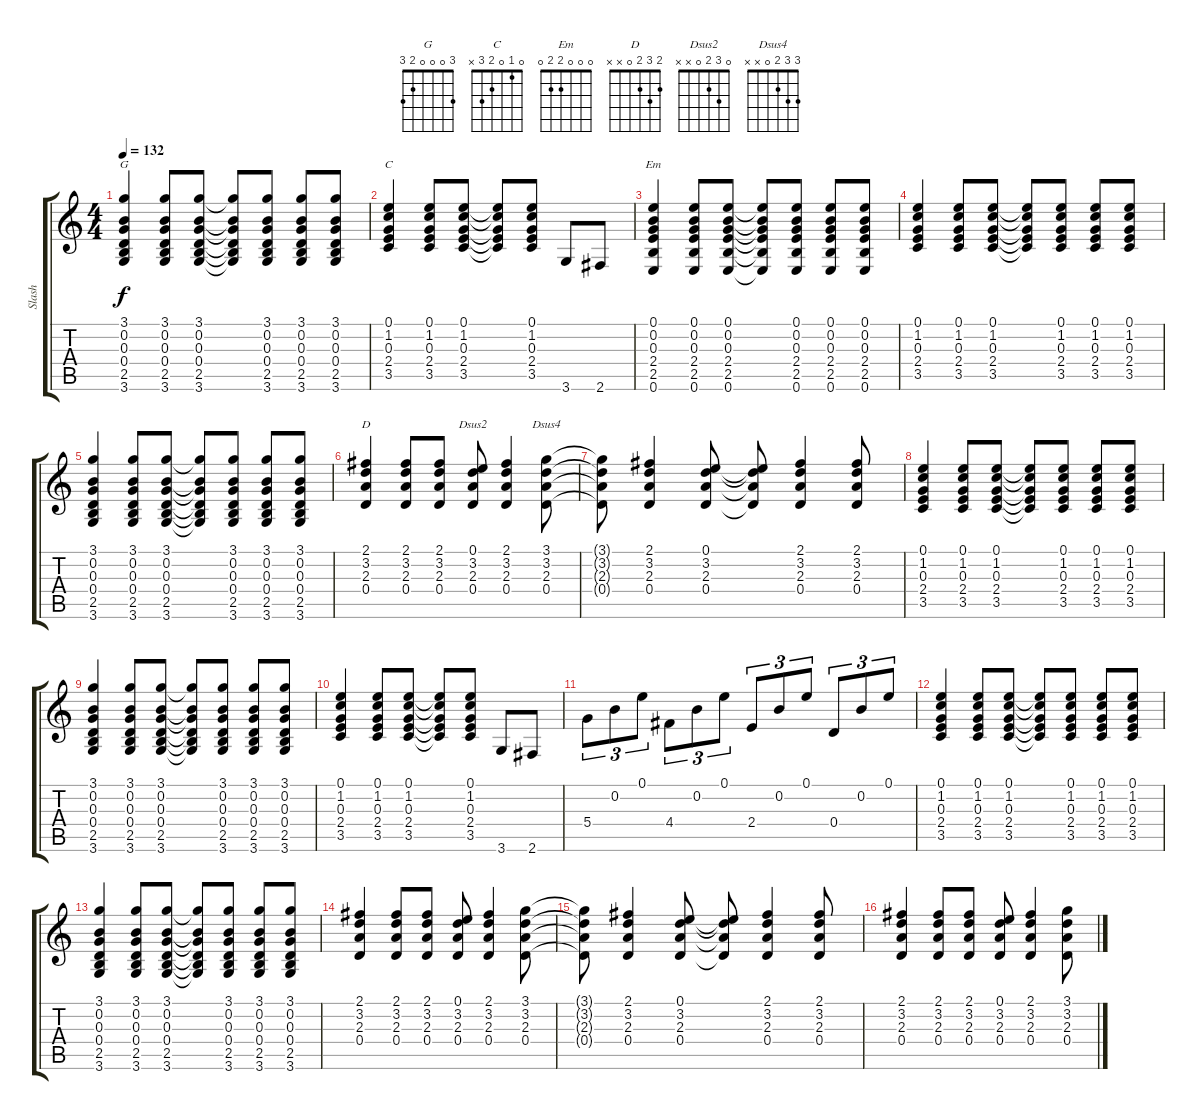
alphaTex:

\track ("Slash" "Slash") {instrument electricguitarjazz}
\staff {score tabs}
\tuning (E4 B3 G3 D3 A2 E2) {hide}
\chord ("G" 3 0 0 0 2 3)
\chord ("C" 0 1 0 2 3 x)
\chord ("Em" 0 0 0 2 2 0)
\chord ("D" 2 3 2 0 x x)
\chord ("Dsus2" 0 3 2 0 x x)
\chord ("Dsus4" 3 3 2 0 x x)
\ts (4 4)
\tempo 132
\clef g2
\ks c
(3.1 0.2 0.3 0.4 2.5 3.6).4{ch "G" dy f} (3.1 0.2 0.3 0.4 2.5 3.6).8 (3.1 0.2 0.3 0.4 2.5 3.6).8 (3.1{t} 0.2{t} 0.3{t} 0.4{t} 2.5{t} 3.6{t}).8 (3.1 0.2 0.3 0.4 2.5 3.6).8 (3.1 0.2 0.3 0.4 2.5 3.6).8 (3.1 0.2 0.3 0.4 2.5 3.6).8 |
(0.1 1.2 0.3 2.4 3.5).4{ch "C"} (0.1 1.2 0.3 2.4 3.5).8 (0.1 1.2 0.3 2.4 3.5).8 (0.1{t} 1.2{t} 0.3{t} 2.4{t} 3.5{t}).8 (0.1 1.2 0.3 2.4 3.5).8 3.6.8 2.6.8 |
(0.1 0.2 0.3 2.4 2.5 0.6).4{ch "Em"} (0.1 0.2 0.3 2.4 2.5 0.6).8 (0.1 0.2 0.3 2.4 2.5 0.6).8 (0.1{t} 0.2{t} 0.3{t} 2.4{t} 2.5{t} 0.6{t}).8 (0.1 0.2 0.3 2.4 2.5 0.6).8 (0.1 0.2 0.3 2.4 2.5 0.6).8 (0.1 0.2 0.3 2.4 2.5 0.6).8 |
(0.1 1.2 0.3 2.4 3.5).4 (0.1 1.2 0.3 2.4 3.5).8 (0.1 1.2 0.3 2.4 3.5).8 (0.1{t} 1.2{t} 0.3{t} 2.4{t} 3.5{t}).8 (0.1 1.2 0.3 2.4 3.5).8 (0.1 1.2 0.3 2.4 3.5).8 (0.1 1.2 0.3 2.4 3.5).8 |
(3.1 0.2 0.3 0.4 2.5 3.6).4 (3.1 0.2 0.3 0.4 2.5 3.6).8 (3.1 0.2 0.3 0.4 2.5 3.6).8 (3.1{t} 0.2{t} 0.3{t} 0.4{t} 2.5{t} 3.6{t}).8 (3.1 0.2 0.3 0.4 2.5 3.6).8 (3.1 0.2 0.3 0.4 2.5 3.6).8 (3.1 0.2 0.3 0.4 2.5 3.6).8 |
(2.1 3.2 2.3 0.4).4{ch "D"} (2.1 3.2 2.3 0.4).8 (2.1 3.2 2.3 0.4).8 (0.1 3.2 2.3 0.4).8{ch "Dsus2"} (2.1 3.2 2.3 0.4).4 (3.1 3.2 2.3 0.4).8{ch "Dsus4"} |
(3.1{t} 3.2{t} 2.3{t} 0.4{t}).8 (2.1 3.2 2.3 0.4).4 (0.1 3.2 2.3 0.4).8 (0.1{t} 3.2{t} 2.3{t} 0.4{t}).8 (2.1 3.2 2.3 0.4).4 (2.1 3.2 2.3 0.4).8 |
(0.1 1.2 0.3 2.4 3.5).4 (0.1 1.2 0.3 2.4 3.5).8 (0.1 1.2 0.3 2.4 3.5).8 (0.1{t} 1.2{t} 0.3{t} 2.4{t} 3.5{t}).8 (0.1 1.2 0.3 2.4 3.5).8 (0.1 1.2 0.3 2.4 3.5).8 (0.1 1.2 0.3 2.4 3.5).8 |
(3.1 0.2 0.3 0.4 2.5 3.6).4 (3.1 0.2 0.3 0.4 2.5 3.6).8 (3.1 0.2 0.3 0.4 2.5 3.6).8 (3.1{t} 0.2{t} 0.3{t} 0.4{t} 2.5{t} 3.6{t}).8 (3.1 0.2 0.3 0.4 2.5 3.6).8 (3.1 0.2 0.3 0.4 2.5 3.6).8 (3.1 0.2 0.3 0.4 2.5 3.6).8 |
(0.1 1.2 0.3 2.4 3.5).4 (0.1 1.2 0.3 2.4 3.5).8 (0.1 1.2 0.3 2.4 3.5).8 (0.1{t} 1.2{t} 0.3{t} 2.4{t} 3.5{t}).8 (0.1 1.2 0.3 2.4 3.5).8 3.6.8 2.6.8 |
5.4.8{tu (3 2)} 0.2.8{tu (3 2)} 0.1.8{tu (3 2)} 4.4.8{tu (3 2)} 0.2.8{tu (3 2)} 0.1.8{tu (3 2)} 2.4.8{tu (3 2)} 0.2.8{tu (3 2)} 0.1.8{tu (3 2)} 0.4.8{tu (3 2)} 0.2.8{tu (3 2)} 0.1.8{tu (3 2)} |
(0.1 1.2 0.3 2.4 3.5).4 (0.1 1.2 0.3 2.4 3.5).8 (0.1 1.2 0.3 2.4 3.5).8 (0.1{t} 1.2{t} 0.3{t} 2.4{t} 3.5{t}).8 (0.1 1.2 0.3 2.4 3.5).8 (0.1 1.2 0.3 2.4 3.5).8 (0.1 1.2 0.3 2.4 3.5).8 |
(3.1 0.2 0.3 0.4 2.5 3.6).4 (3.1 0.2 0.3 0.4 2.5 3.6).8 (3.1 0.2 0.3 0.4 2.5 3.6).8 (3.1{t} 0.2{t} 0.3{t} 0.4{t} 2.5{t} 3.6{t}).8 (3.1 0.2 0.3 0.4 2.5 3.6).8 (3.1 0.2 0.3 0.4 2.5 3.6).8 (3.1 0.2 0.3 0.4 2.5 3.6).8 |
(2.1 3.2 2.3 0.4).4 (2.1 3.2 2.3 0.4).8 (2.1 3.2 2.3 0.4).8 (0.1 3.2 2.3 0.4).8 (2.1 3.2 2.3 0.4).4 (3.1 3.2 2.3 0.4).8 |
(3.1{t} 3.2{t} 2.3{t} 0.4{t}).8 (2.1 3.2 2.3 0.4).4 (0.1 3.2 2.3 0.4).8 (0.1{t} 3.2{t} 2.3{t} 0.4{t}).8 (2.1 3.2 2.3 0.4).4 (2.1 3.2 2.3 0.4).8 |
(2.1 3.2 2.3 0.4).4 (2.1 3.2 2.3 0.4).8 (2.1 3.2 2.3 0.4).8 (0.1 3.2 2.3 0.4).8 (2.1 3.2 2.3 0.4).4 (3.1 3.2 2.3 0.4).8
